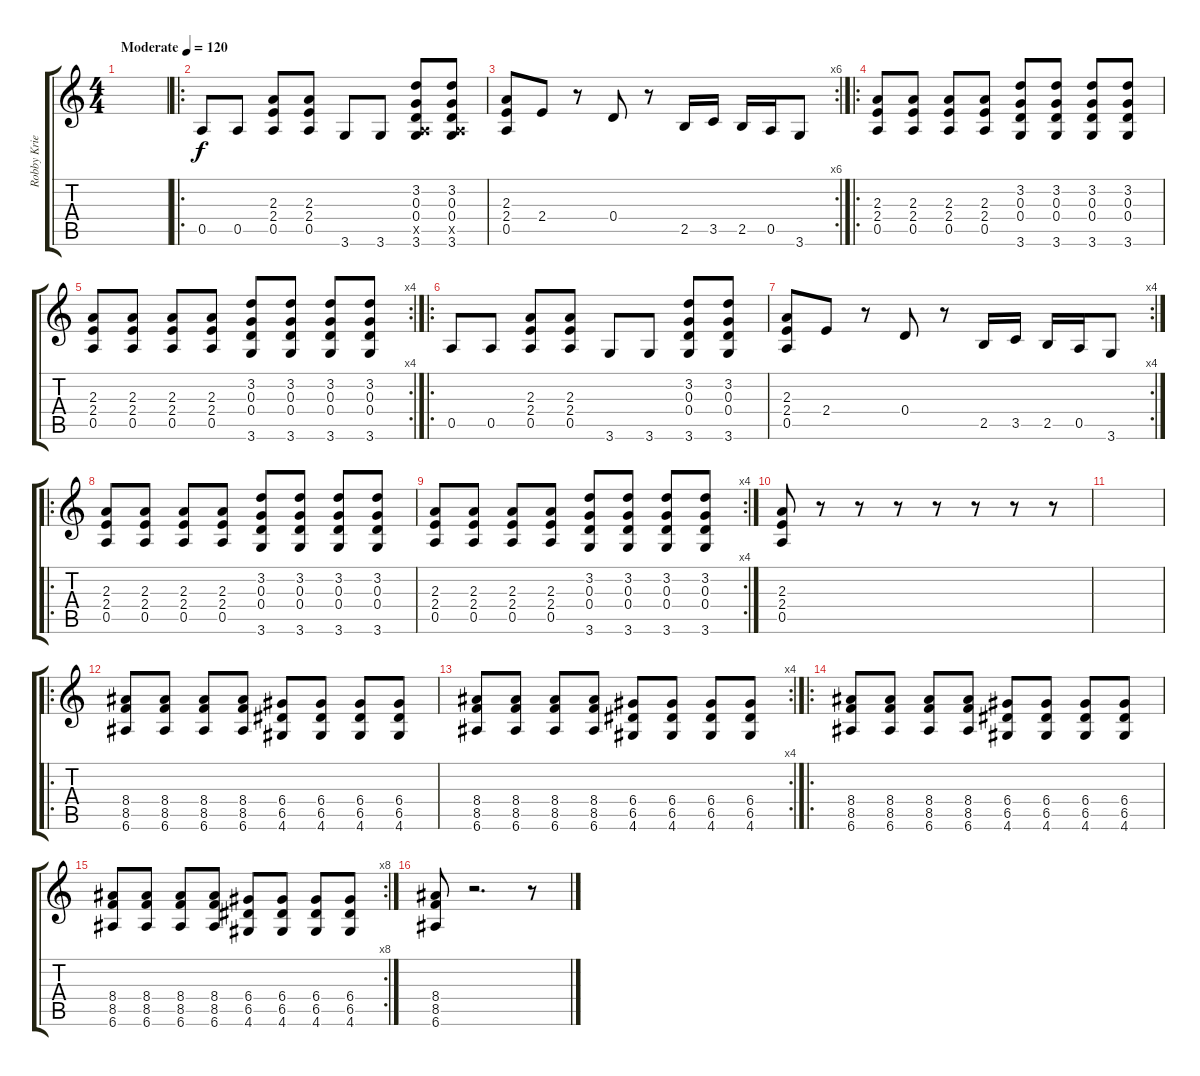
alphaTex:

\track ("Robby Krieger - Guitar" "Robby Krie") {instrument overdrivenguitar}
\staff {score tabs}
\tuning (E4 B3 G3 D3 A2 E2) {hide}
\ts (4 4)
\tempo (120 "Moderate")
\clef g2
\ks c
|
\ro
0.5.8 0.5.8 (2.3 2.4 0.5).8 (2.3 2.4 0.5).8 3.6.8 3.6.8 (3.2 0.3 0.4 0.5{x} 3.6).8 (3.2 0.3 0.4 0.5{x} 3.6).8 |
\rc 6
(2.3 2.4 0.5).8 2.4.8 r.8 0.4.8 r.8 2.5.16 3.5.16 2.5.16 0.5.16 3.6.8 |
\ro
(2.3 2.4 0.5).8 (2.3 2.4 0.5).8 (2.3 2.4 0.5).8 (2.3 2.4 0.5).8 (3.2 0.3 0.4 3.6).8 (3.2 0.3 0.4 3.6).8 (3.2 0.3 0.4 3.6).8 (3.2 0.3 0.4 3.6).8 |
\rc 4
(2.3 2.4 0.5).8 (2.3 2.4 0.5).8 (2.3 2.4 0.5).8 (2.3 2.4 0.5).8 (3.2 0.3 0.4 3.6).8 (3.2 0.3 0.4 3.6).8 (3.2 0.3 0.4 3.6).8 (3.2 0.3 0.4 3.6).8 |
\ro
0.5.8 0.5.8 (2.3 2.4 0.5).8 (2.3 2.4 0.5).8 3.6.8 3.6.8 (3.2 0.3 0.4 3.6).8 (3.2 0.3 0.4 3.6).8 |
\rc 4
(2.3 2.4 0.5).8 2.4.8 r.8 0.4.8 r.8 2.5.16 3.5.16 2.5.16 0.5.16 3.6.8 |
\ro
(2.3 2.4 0.5).8 (2.3 2.4 0.5).8 (2.3 2.4 0.5).8 (2.3 2.4 0.5).8 (3.2 0.3 0.4 3.6).8 (3.2 0.3 0.4 3.6).8 (3.2 0.3 0.4 3.6).8 (3.2 0.3 0.4 3.6).8 |
\rc 4
(2.3 2.4 0.5).8 (2.3 2.4 0.5).8 (2.3 2.4 0.5).8 (2.3 2.4 0.5).8 (3.2 0.3 0.4 3.6).8 (3.2 0.3 0.4 3.6).8 (3.2 0.3 0.4 3.6).8 (3.2 0.3 0.4 3.6).8 |
(2.3 2.4 0.5).8 r.8 r.8 r.8 r.8 r.8 r.8 r.8 |
|
\ro
(8.4 8.5 6.6).8 (8.4 8.5 6.6).8 (8.4 8.5 6.6).8 (8.4 8.5 6.6).8 (6.4 6.5 4.6).8 (6.4 6.5 4.6).8 (6.4 6.5 4.6).8 (6.4 6.5 4.6).8 |
\rc 4
(8.4 8.5 6.6).8 (8.4 8.5 6.6).8 (8.4 8.5 6.6).8 (8.4 8.5 6.6).8 (6.4 6.5 4.6).8 (6.4 6.5 4.6).8 (6.4 6.5 4.6).8 (6.4 6.5 4.6).8 |
\ro
(8.4 8.5 6.6).8 (8.4 8.5 6.6).8 (8.4 8.5 6.6).8 (8.4 8.5 6.6).8 (6.4 6.5 4.6).8 (6.4 6.5 4.6).8 (6.4 6.5 4.6).8 (6.4 6.5 4.6).8 |
\rc 8
(8.4 8.5 6.6).8 (8.4 8.5 6.6).8 (8.4 8.5 6.6).8 (8.4 8.5 6.6).8 (6.4 6.5 4.6).8 (6.4 6.5 4.6).8 (6.4 6.5 4.6).8 (6.4 6.5 4.6).8 |
(8.4 8.5 6.6).8 r.2{d} r.8
